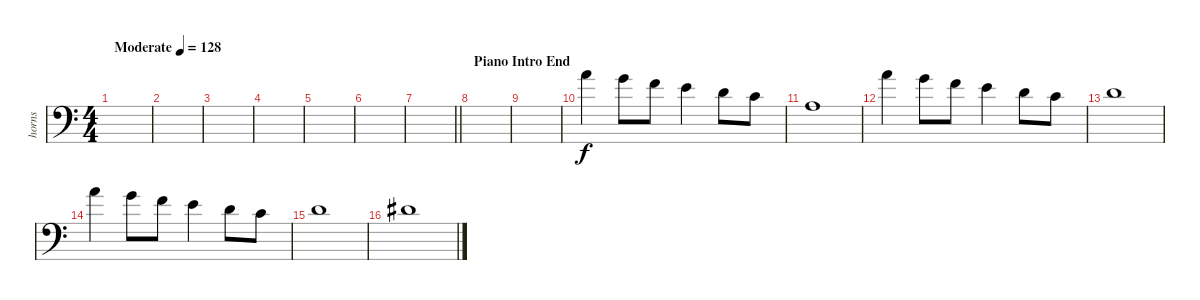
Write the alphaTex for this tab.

\track ("horns" "horns") {instrument frenchhorn}
\staff {score}
\tuning (E4 B3 G3 D3 A2 E2 C-1) {hide}
\ts (4 4)
\tempo (128 "Moderate")
\clef f4
\ks c
|
|
|
|
|
|
\barLineRight lightlight
|
\section ("" "Piano Intro End")
|
|
5.1.4 3.1.8 1.1.8 0.1.4 3.2.8 1.2.8 |
2.3.1 |
5.1.4 3.1.8 1.1.8 0.1.4 3.2.8 1.2.8 |
3.2.1 |
5.1.4 3.1.8 1.1.8 0.1.4 3.2.8 1.2.8 |
3.2.1 |
4.2.1
